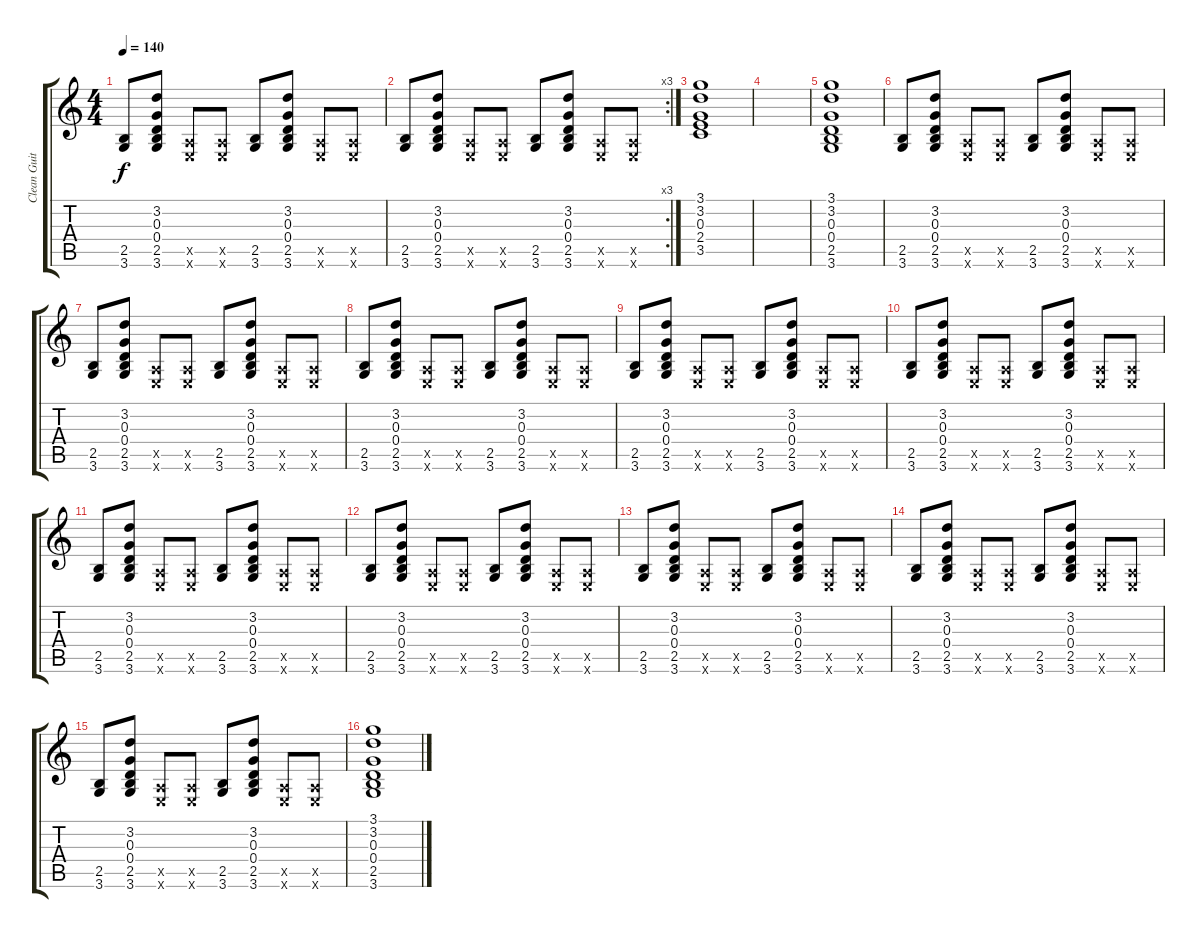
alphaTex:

\track ("Clean Guitar" "Clean Guit") {instrument electricguitarclean}
\staff {score tabs}
\tuning (E4 B3 G3 D3 A2 E2) {hide}
\ts (4 4)
\tempo 140
\clef g2
\ks c
(2.5 3.6).8{dy f} (3.2 0.3 0.4 2.5 3.6).8 (0.5{x} 0.6{x}).8 (0.5{x} 0.6{x}).8 (2.5 3.6).8 (3.2 0.3 0.4 2.5 3.6).8 (0.5{x} 0.6{x}).8 (0.5{x} 0.6{x}).8 |
\rc 3
(2.5 3.6).8 (3.2 0.3 0.4 2.5 3.6).8 (0.5{x} 0.6{x}).8 (0.5{x} 0.6{x}).8 (2.5 3.6).8 (3.2 0.3 0.4 2.5 3.6).8 (0.5{x} 0.6{x}).8 (0.5{x} 0.6{x}).8 |
(3.1 3.2 0.3 2.4 3.5).1 |
|
(3.1 3.2 0.3 0.4 2.5 3.6).1 |
(2.5 3.6).8 (3.2 0.3 0.4 2.5 3.6).8 (0.5{x} 0.6{x}).8 (0.5{x} 0.6{x}).8 (2.5 3.6).8 (3.2 0.3 0.4 2.5 3.6).8 (0.5{x} 0.6{x}).8 (0.5{x} 0.6{x}).8 |
(2.5 3.6).8 (3.2 0.3 0.4 2.5 3.6).8 (0.5{x} 0.6{x}).8 (0.5{x} 0.6{x}).8 (2.5 3.6).8 (3.2 0.3 0.4 2.5 3.6).8 (0.5{x} 0.6{x}).8 (0.5{x} 0.6{x}).8 |
(2.5 3.6).8 (3.2 0.3 0.4 2.5 3.6).8 (0.5{x} 0.6{x}).8 (0.5{x} 0.6{x}).8 (2.5 3.6).8 (3.2 0.3 0.4 2.5 3.6).8 (0.5{x} 0.6{x}).8 (0.5{x} 0.6{x}).8 |
(2.5 3.6).8 (3.2 0.3 0.4 2.5 3.6).8 (0.5{x} 0.6{x}).8 (0.5{x} 0.6{x}).8 (2.5 3.6).8 (3.2 0.3 0.4 2.5 3.6).8 (0.5{x} 0.6{x}).8 (0.5{x} 0.6{x}).8 |
(2.5 3.6).8 (3.2 0.3 0.4 2.5 3.6).8 (0.5{x} 0.6{x}).8 (0.5{x} 0.6{x}).8 (2.5 3.6).8 (3.2 0.3 0.4 2.5 3.6).8 (0.5{x} 0.6{x}).8 (0.5{x} 0.6{x}).8 |
(2.5 3.6).8 (3.2 0.3 0.4 2.5 3.6).8 (0.5{x} 0.6{x}).8 (0.5{x} 0.6{x}).8 (2.5 3.6).8 (3.2 0.3 0.4 2.5 3.6).8 (0.5{x} 0.6{x}).8 (0.5{x} 0.6{x}).8 |
(2.5 3.6).8 (3.2 0.3 0.4 2.5 3.6).8 (0.5{x} 0.6{x}).8 (0.5{x} 0.6{x}).8 (2.5 3.6).8 (3.2 0.3 0.4 2.5 3.6).8 (0.5{x} 0.6{x}).8 (0.5{x} 0.6{x}).8 |
(2.5 3.6).8 (3.2 0.3 0.4 2.5 3.6).8 (0.5{x} 0.6{x}).8 (0.5{x} 0.6{x}).8 (2.5 3.6).8 (3.2 0.3 0.4 2.5 3.6).8 (0.5{x} 0.6{x}).8 (0.5{x} 0.6{x}).8 |
(2.5 3.6).8 (3.2 0.3 0.4 2.5 3.6).8 (0.5{x} 0.6{x}).8 (0.5{x} 0.6{x}).8 (2.5 3.6).8 (3.2 0.3 0.4 2.5 3.6).8 (0.5{x} 0.6{x}).8 (0.5{x} 0.6{x}).8 |
(2.5 3.6).8 (3.2 0.3 0.4 2.5 3.6).8 (0.5{x} 0.6{x}).8 (0.5{x} 0.6{x}).8 (2.5 3.6).8 (3.2 0.3 0.4 2.5 3.6).8 (0.5{x} 0.6{x}).8 (0.5{x} 0.6{x}).8 |
(3.1 3.2 0.3 0.4 2.5 3.6).1
